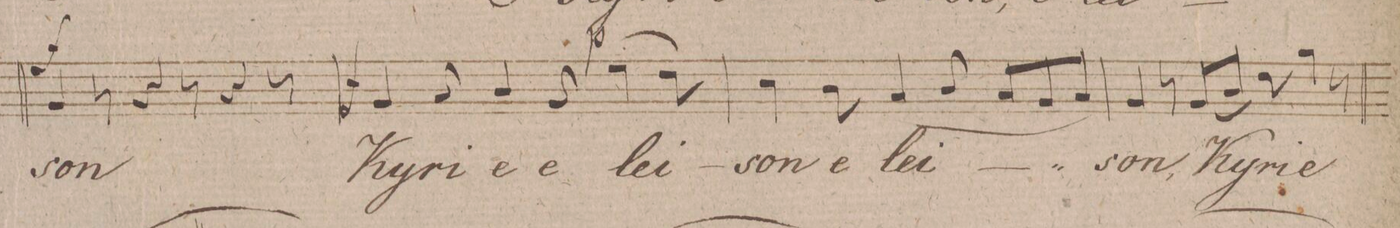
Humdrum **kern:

**kern	**dynam	**text
*I"Soprano.	*	*
*clefC1	*	*
*k[f#]	*	*
*M9/8	*	*
4e/	f	-son
8r	.	.
4r	.	.
8r	.	.
4r	.	.
8r	.	.
=5	=5	=5
4e/	f	Ky-
8f#/	.	-ri-
4g/	.	-e
8e/	.	e-
(4cc\	p	-lei-
8b\)	.	.
=6	=6	=6
4a\	.	-son
8g\	.	e-
(4f#/	.	-lei-
8g/	.	.
8f#/L	.	.
8e/	.	.
8f#/J)	.	.
=7	=7	=7
4e/	.	-son,
8r	.	.
(8e/L	.	Ky-
8g/J)	.	.
8b\	.	-ri-
4ee\	.	-e
8r	.	.
=8	=8	=8
*-	*-	*-
